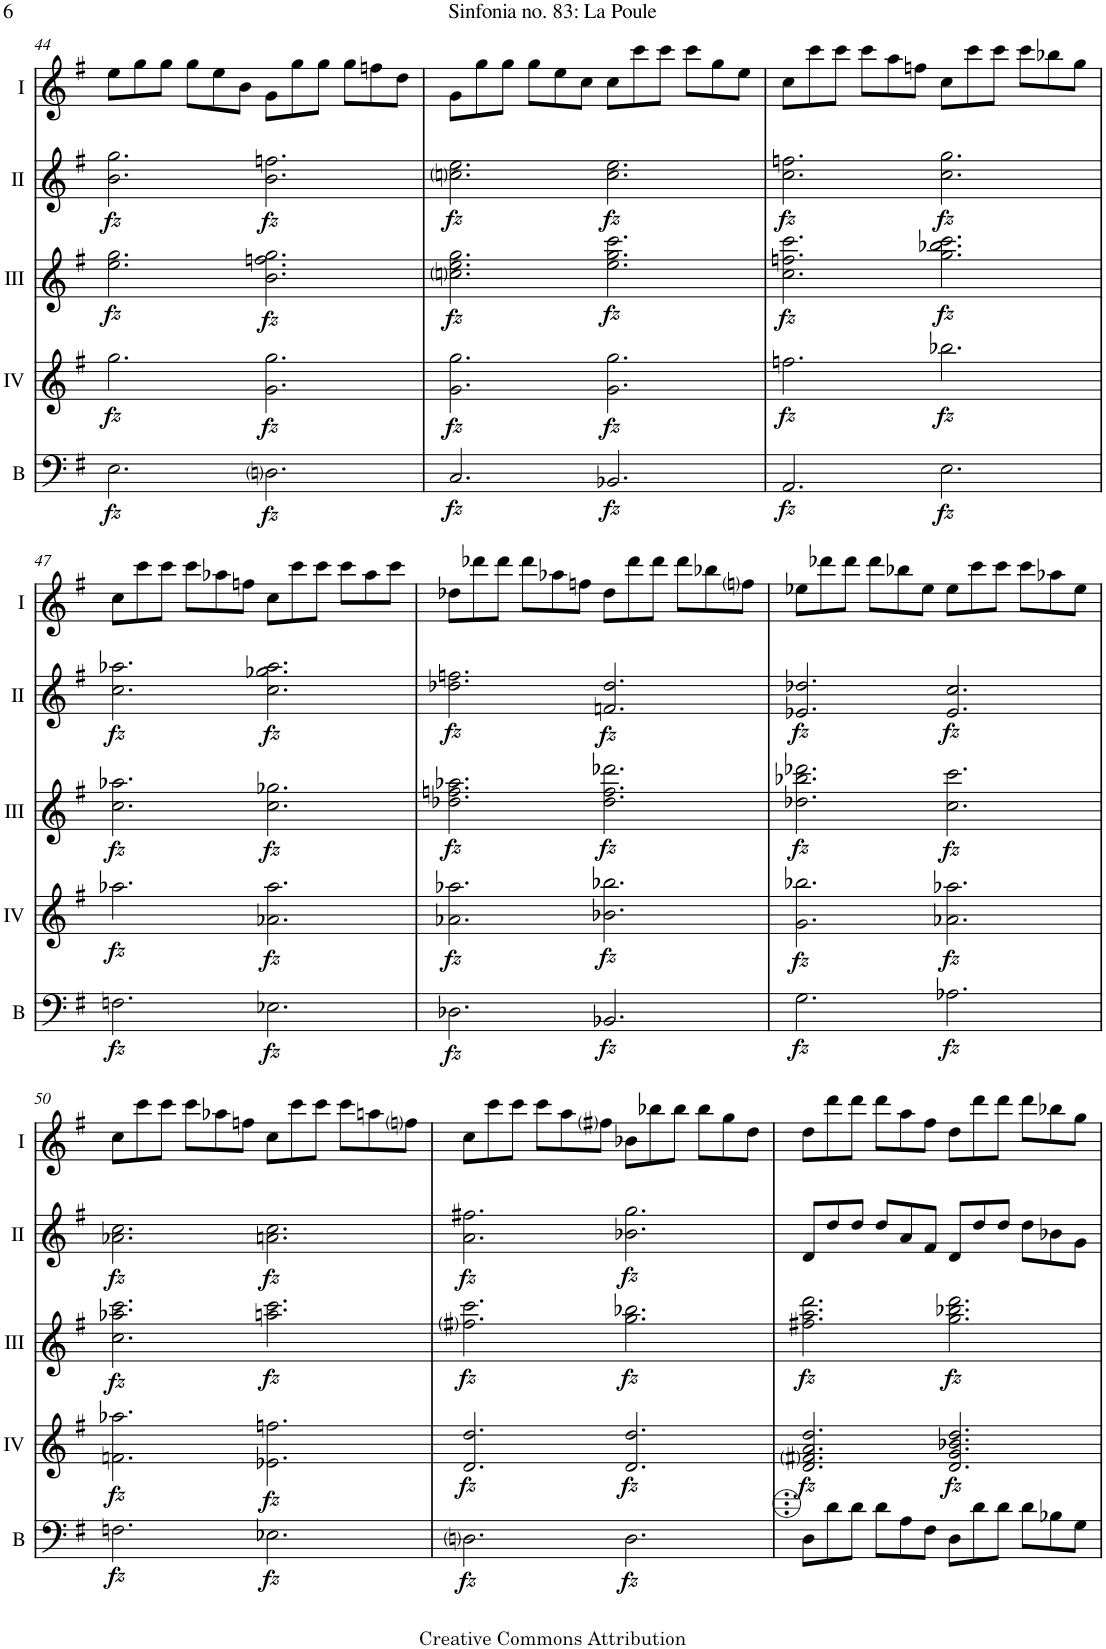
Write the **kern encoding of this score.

**kern	**dynam	**kern	**dynam	**kern	**dynam	**kern	**dynam	**kern
*part5	*part5	*part4	*part4	*part3	*part3	*part2	*part2	*part1
*staff5	*staff5	*staff4	*staff4	*staff3	*staff3	*staff2	*staff2	*staff1
*I"Bass	*	*I"Acc. 4	*	*I"Acc. 3	*	*I"Acc. 2	*	*I"Acc. 1
*I'B	*	*	*	*	*	*	*	*
!!LO:PB:g=z
*clefF4	*	*clefG2	*	*clefG2	*	*clefG2	*	*clefG2
*Trd7c12	*	*Trd7c12	*	*	*	*	*	*
*k[f#]	*	*k[f#]	*	*k[f#]	*	*k[f#]	*	*k[f#]
*M12/8	*	*M12/8	*	*M12/8	*	*M12/8	*	*M12/8
=44	=44	=44	=44	=44	=44	=44	=44	=44
!	!LO:DY:b	!	!LO:DY:b	!	!LO:DY:b	!	!LO:DY:b	!
2.E\	fz	2.gg\	fz	2.ee\ 2.gg\	fz	2.b\ 2.gg\	fz	8ee\L
.	.	.	.	.	.	.	.	8gg\
.	.	.	.	.	.	.	.	8gg\J
.	.	.	.	.	.	.	.	8gg\L
.	.	.	.	.	.	.	.	8ee\
.	.	.	.	.	.	.	.	8b\J
!	!LO:DY:b	!	!LO:DY:b	!	!LO:DY:b	!	!LO:DY:b	!
2.Dni\	fz	2.g\ 2.gg\	fz	2.b\ 2.ffn\ 2.gg\	fz	2.b\ 2.ffn\	fz	8g\L
.	.	.	.	.	.	.	.	8gg\
.	.	.	.	.	.	.	.	8gg\J
.	.	.	.	.	.	.	.	8gg\L
.	.	.	.	.	.	.	.	8ffn\
.	.	.	.	.	.	.	.	8dd\J
=45	=45	=45	=45	=45	=45	=45	=45	=45
!	!LO:DY:b	!	!LO:DY:b	!	!LO:DY:b	!	!LO:DY:b	!
2.C/	fz	2.g\ 2.gg\	fz	2.ccni\ 2.ee\ 2.gg\	fz	2.ccni\ 2.ee\	fz	8g\L
.	.	.	.	.	.	.	.	8gg\
.	.	.	.	.	.	.	.	8gg\J
.	.	.	.	.	.	.	.	8gg\L
.	.	.	.	.	.	.	.	8ee\
.	.	.	.	.	.	.	.	8cc\J
!	!LO:DY:b	!	!LO:DY:b	!	!LO:DY:b	!	!LO:DY:b	!
2.BB-X/	fz	2.g\ 2.gg\	fz	2.ee\ 2.gg\ 2.ccc\	fz	2.cc\ 2.ee\	fz	8cc\L
.	.	.	.	.	.	.	.	8ccc\
.	.	.	.	.	.	.	.	8ccc\J
.	.	.	.	.	.	.	.	8ccc\L
.	.	.	.	.	.	.	.	8gg\
.	.	.	.	.	.	.	.	8ee\J
=46	=46	=46	=46	=46	=46	=46	=46	=46
!	!LO:DY:b	!	!LO:DY:b	!	!LO:DY:b	!	!LO:DY:b	!
2.AA/	fz	2.ffn\	fz	2.cc\ 2.ffn\ 2.ccc\	fz	2.cc\ 2.ffn\	fz	8cc\L
.	.	.	.	.	.	.	.	8ccc\
.	.	.	.	.	.	.	.	8ccc\J
.	.	.	.	.	.	.	.	8ccc\L
.	.	.	.	.	.	.	.	8aa\
.	.	.	.	.	.	.	.	8ffn\J
!	!LO:DY:b	!	!LO:DY:b	!	!LO:DY:b	!	!LO:DY:b	!
2.E\	fz	2.bb-X\	fz	2.gg\ 2.bb-X\ 2.ccc\	fz	2.cc\ 2.gg\	fz	8cc\L
.	.	.	.	.	.	.	.	8ccc\
.	.	.	.	.	.	.	.	8ccc\J
.	.	.	.	.	.	.	.	8ccc\L
.	.	.	.	.	.	.	.	8bb-X\
.	.	.	.	.	.	.	.	8gg\J
!!LO:LB:g=z
=47	=47	=47	=47	=47	=47	=47	=47	=47
!	!LO:DY:b	!	!LO:DY:b	!	!LO:DY:b	!	!LO:DY:b	!
2.Fn\	fz	2.aa-X\	fz	2.cc\ 2.aa-X\	fz	2.cc\ 2.aa-X\	fz	8cc\L
.	.	.	.	.	.	.	.	8ccc\
.	.	.	.	.	.	.	.	8ccc\J
.	.	.	.	.	.	.	.	8ccc\L
.	.	.	.	.	.	.	.	8aa-X\
.	.	.	.	.	.	.	.	8ffn\J
!	!LO:DY:b	!	!LO:DY:b	!	!LO:DY:b	!	!LO:DY:b	!
2.E-X\	fz	2.a-X\ 2.aa-\	fz	2.cc\ 2.gg-X\	fz	2.cc\ 2.gg-X\ 2.aa-\	fz	8cc\L
.	.	.	.	.	.	.	.	8ccc\
.	.	.	.	.	.	.	.	8ccc\J
.	.	.	.	.	.	.	.	8ccc\L
.	.	.	.	.	.	.	.	8aa-\
.	.	.	.	.	.	.	.	8ccc\J
=48	=48	=48	=48	=48	=48	=48	=48	=48
!	!LO:DY:b	!	!LO:DY:b	!	!LO:DY:b	!	!LO:DY:b	!
2.D-X\	fz	2.a-X\ 2.aa-X\	fz	2.dd-X\ 2.ffn\ 2.aa-X\	fz	2.dd-X\ 2.ffn\	fz	8dd-X\L
.	.	.	.	.	.	.	.	8ddd-X\
.	.	.	.	.	.	.	.	8ddd-\J
.	.	.	.	.	.	.	.	8ddd-\L
.	.	.	.	.	.	.	.	8aa-X\
.	.	.	.	.	.	.	.	8ffn\J
!	!LO:DY:b	!	!LO:DY:b	!	!LO:DY:b	!	!LO:DY:b	!
2.BB-X/	fz	2.b-X\ 2.bb-X\	fz	2.dd-\ 2.ff\ 2.ddd-X\	fz	2.fn/ 2.dd-/	fz	8dd-\L
.	.	.	.	.	.	.	.	8ddd-\
.	.	.	.	.	.	.	.	8ddd-\J
.	.	.	.	.	.	.	.	8ddd-\L
.	.	.	.	.	.	.	.	8bb-X\
.	.	.	.	.	.	.	.	8ffni\J
=49	=49	=49	=49	=49	=49	=49	=49	=49
!	!LO:DY:b	!	!LO:DY:b	!	!LO:DY:b	!	!LO:DY:b	!
2.G\	fz	2.g\ 2.bb-X\	fz	2.dd-X\ 2.bb-X\ 2.ddd-X\	fz	2.e-X/ 2.dd-X/	fz	8ee-X\L
.	.	.	.	.	.	.	.	8ddd-X\
.	.	.	.	.	.	.	.	8ddd-\J
.	.	.	.	.	.	.	.	8ddd-\L
.	.	.	.	.	.	.	.	8bb-X\
.	.	.	.	.	.	.	.	8ee-\J
!	!LO:DY:b	!	!LO:DY:b	!	!LO:DY:b	!	!LO:DY:b	!
2.A-X\	fz	2.a-X\ 2.aa-X\	fz	2.cc\ 2.ccc\	fz	2.e-/ 2.cc/	fz	8ee-\L
.	.	.	.	.	.	.	.	8ccc\
.	.	.	.	.	.	.	.	8ccc\J
.	.	.	.	.	.	.	.	8ccc\L
.	.	.	.	.	.	.	.	8aa-X\
.	.	.	.	.	.	.	.	8ee-\J
!!LO:LB:g=z
=50	=50	=50	=50	=50	=50	=50	=50	=50
!	!LO:DY:b	!	!LO:DY:b	!	!LO:DY:b	!	!LO:DY:b	!
2.Fn\	fz	2.fn\ 2.aa-X\	fz	2.cc\ 2.aa-X\ 2.ccc\	fz	2.a-X\ 2.cc\	fz	8cc\L
.	.	.	.	.	.	.	.	8ccc\
.	.	.	.	.	.	.	.	8ccc\J
.	.	.	.	.	.	.	.	8ccc\L
.	.	.	.	.	.	.	.	8aa-X\
.	.	.	.	.	.	.	.	8ffn\J
!	!LO:DY:b	!	!LO:DY:b	!	!LO:DY:b	!	!LO:DY:b	!
2.E-X\	fz	2.e-X\ 2.ffn\	fz	2.aan\ 2.ccc\	fz	2.an\ 2.cc\	fz	8cc\L
.	.	.	.	.	.	.	.	8ccc\
.	.	.	.	.	.	.	.	8ccc\J
.	.	.	.	.	.	.	.	8ccc\L
.	.	.	.	.	.	.	.	8aan\
.	.	.	.	.	.	.	.	8ffni\J
=51	=51	=51	=51	=51	=51	=51	=51	=51
!	!LO:DY:b	!	!LO:DY:b	!	!LO:DY:b	!	!LO:DY:b	!
2.Dni\	fz	2.d/ 2.dd/	fz	2.ff#i\ 2.ccc\	fz	2.a\ 2.ff#X\	fz	8cc\L
.	.	.	.	.	.	.	.	8ccc\
.	.	.	.	.	.	.	.	8ccc\J
.	.	.	.	.	.	.	.	8ccc\L
.	.	.	.	.	.	.	.	8aa\
.	.	.	.	.	.	.	.	8ff#i\J
!	!LO:DY:b	!	!LO:DY:b	!	!LO:DY:b	!	!LO:DY:b	!
2.D\	fz	2.d/ 2.dd/	fz	2.gg\ 2.bb-X\	fz	2.b-X\ 2.gg\	fz	8b-X\L
.	.	.	.	.	.	.	.	8bb-X\
.	.	.	.	.	.	.	.	8bb-\J
.	.	.	.	.	.	.	.	8bb-\L
.	.	.	.	.	.	.	.	8gg\
.	.	.	.	.	.	.	.	8dd\J
=52	=52	=52	=52	=52	=52	=52	=52	=52
!	!	!	!LO:DY:b	!	!LO:DY:b	!	!	!
8D\L	.	2.d/ 2.f#i/ 2.a/ 2.dd/	fz	2.ff#X\ 2.aa\ 2.ddd\	fz	8d/L	.	8dd\L
8d\	.	.	.	.	.	8dd/	.	8ddd\
8d\J	.	.	.	.	.	8dd/J	.	8ddd\J
8d\L	.	.	.	.	.	8dd/L	.	8ddd\L
8A\	.	.	.	.	.	8a/	.	8aa\
8F#\J	.	.	.	.	.	8f#/J	.	8ff#\J
!	!	!	!LO:DY:b	!	!LO:DY:b	!	!	!
8D\L	.	2.d/ 2.g/ 2.b-X/ 2.dd/	fz	2.gg\ 2.bb-X\ 2.ddd\	fz	8d/L	.	8dd\L
8d\	.	.	.	.	.	8dd/	.	8ddd\
8d\J	.	.	.	.	.	8dd/J	.	8ddd\J
8d\L	.	.	.	.	.	8dd\L	.	8ddd\L
8B-X\	.	.	.	.	.	8b-X\	.	8bb-X\
8G\J	.	.	.	.	.	8g\J	.	8gg\J
=	=	=	=	=	=	=	=	=
*-	*-	*-	*-	*-	*-	*-	*-	*-
